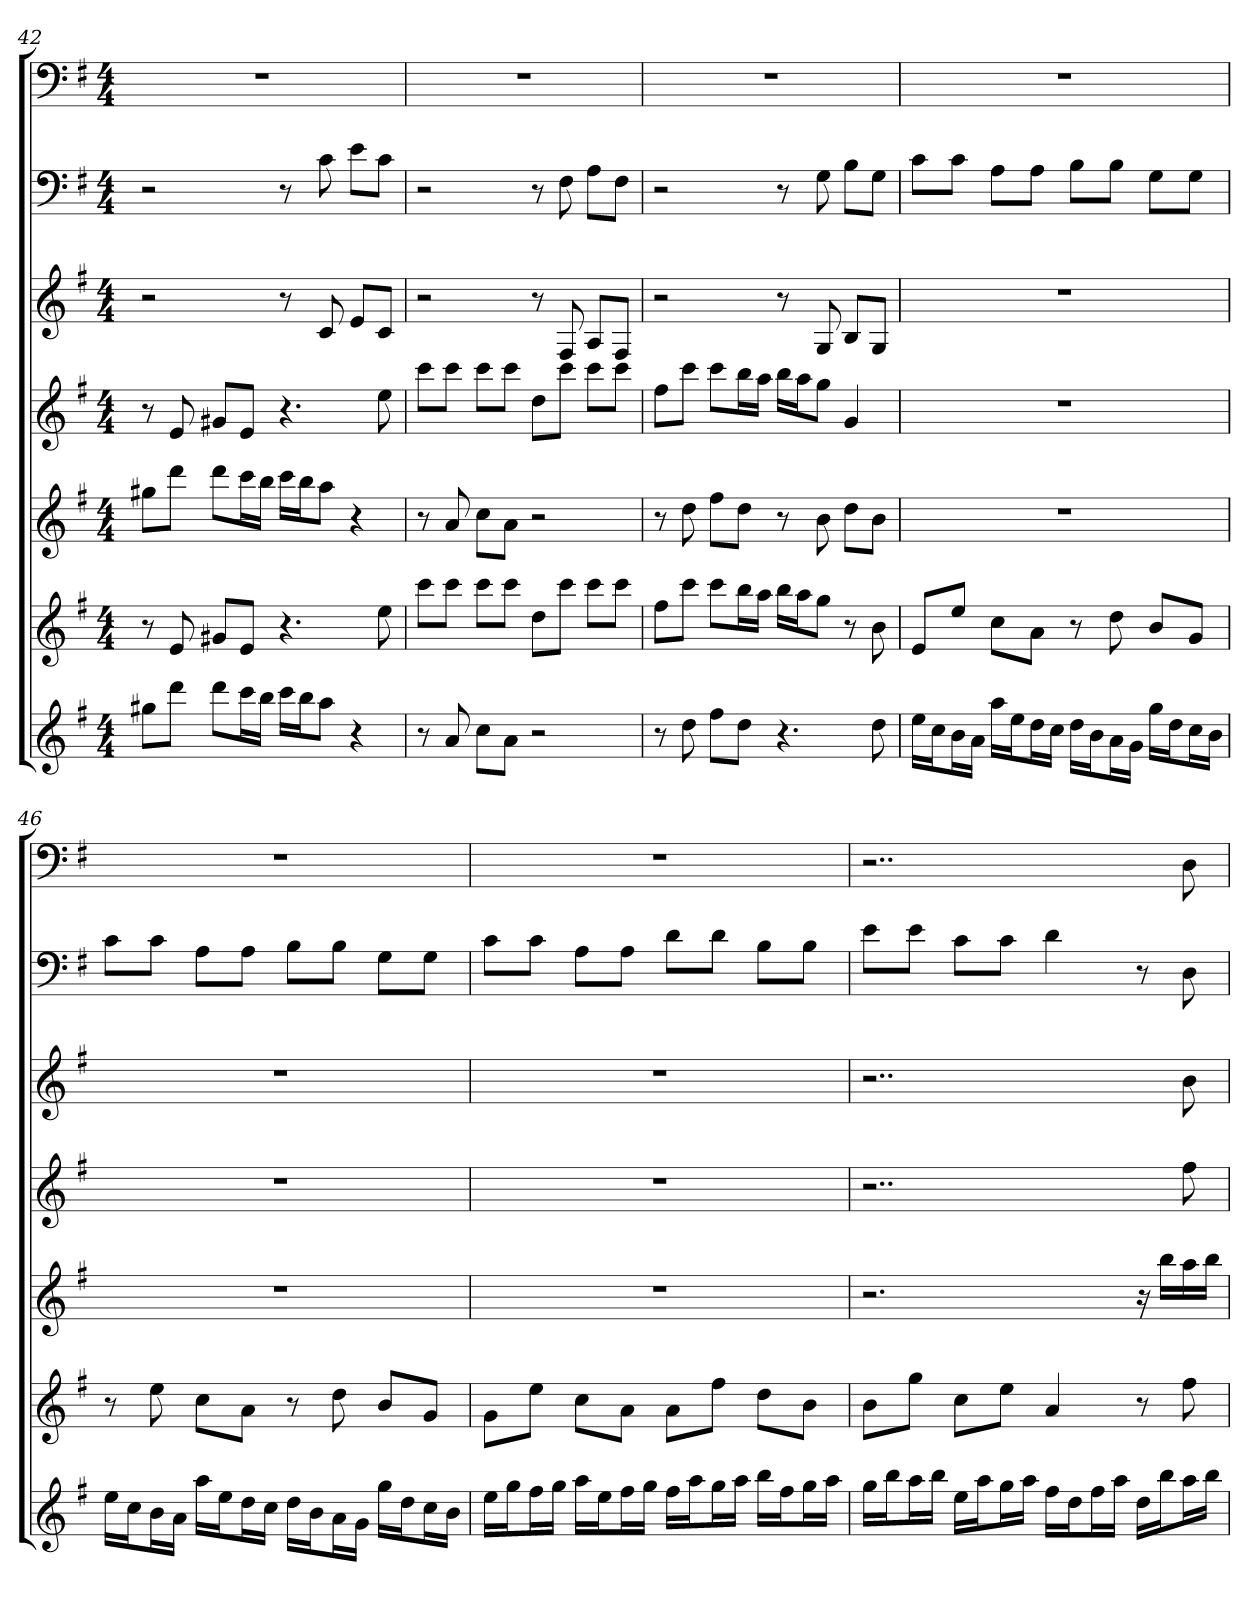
**kern	**kern	**kern	**kern	**kern	**kern	**kern
*part7	*part6	*part5	*part4	*part3	*part2	*part1
*staff7	*staff6	*staff5	*staff4	*staff3	*staff2	*staff1
*k[f#]	*k[f#]	*k[f#]	*k[f#]	*k[f#]	*k[f#]	*k[f#]
*e:	*e:	*e:	*e:	*e:	*e:	*e:
*M4/4	*M4/4	*M4/4	*M4/4	*M4/4	*M4/4	*M4/4
=42	=42	=42	=42	=42	=42	=42
8gg#XL	8r	8gg#XL	8r	2r	2r	1r
8dddJ	8e	8dddJ	8e	.	.	.
8dddL	8g#XL	8dddL	8g#XL	.	.	.
16cccL	8eJ	16cccL	8eJ	.	.	.
16bbJJ	.	16bbJJ	.	.	.	.
16cccLL	4.r	16cccLL	4.r	8r	8r	.
16bbJ	.	16bbJ	.	.	.	.
8aaJ	.	8aaJ	.	8c	8c	.
4r	.	4r	.	8eL	8eL	.
.	8ee	.	8ee	8cJ	8cJ	.
=43	=43	=43	=43	=43	=43	=43
8r	8cccL	8r	8cccL	2r	2r	1r
8a	8cccJ	8a	8cccJ	.	.	.
8ccL	8cccL	8ccL	8cccL	.	.	.
8aJ	8cccJ	8aJ	8cccJ	.	.	.
2r	8ddL	2r	8ddL	8r	8r	.
.	8cccJ	.	8cccJ	8F#	8F#	.
.	8cccL	.	8cccL	8AL	8AL	.
.	8cccJ	.	8cccJ	8F#J	8F#J	.
=44	=44	=44	=44	=44	=44	=44
8r	8ff#L	8r	8ff#L	2r	2r	1r
8dd	8cccJ	8dd	8cccJ	.	.	.
8ff#L	8cccL	8ff#L	8cccL	.	.	.
8ddJ	16bbL	8ddJ	16bbL	.	.	.
.	16aaJJ	.	16aaJJ	.	.	.
4.r	16bbLL	8r	16bbLL	8r	8r	.
.	16aaJ	.	16aaJ	.	.	.
.	8ggJ	8b	8ggJ	8G	8G	.
.	8r	8ddL	4g	8BL	8BL	.
8dd	8b	8bJ	.	8GJ	8GJ	.
=45	=45	=45	=45	=45	=45	=45
16eeLL	8eL	1r	1r	1r	8cL	1r
16ccJ	.	.	.	.	.	.
16bL	8eeJ	.	.	.	8cJ	.
16aJJ	.	.	.	.	.	.
16aaLL	8ccL	.	.	.	8AL	.
16eeJ	.	.	.	.	.	.
16ddL	8aJ	.	.	.	8AJ	.
16ccJJ	.	.	.	.	.	.
16ddLL	8r	.	.	.	8BL	.
16bJ	.	.	.	.	.	.
16aL	8dd	.	.	.	8BJ	.
16gJJ	.	.	.	.	.	.
16ggLL	8bL	.	.	.	8GL	.
16ddJ	.	.	.	.	.	.
16ccL	8gJ	.	.	.	8GJ	.
16bJJ	.	.	.	.	.	.
=46	=46	=46	=46	=46	=46	=46
16eeLL	8r	1r	1r	1r	8cL	1r
16ccJ	.	.	.	.	.	.
16bL	8ee	.	.	.	8cJ	.
16aJJ	.	.	.	.	.	.
16aaLL	8ccL	.	.	.	8AL	.
16eeJ	.	.	.	.	.	.
16ddL	8aJ	.	.	.	8AJ	.
16ccJJ	.	.	.	.	.	.
16ddLL	8r	.	.	.	8BL	.
16bJ	.	.	.	.	.	.
16aL	8dd	.	.	.	8BJ	.
16gJJ	.	.	.	.	.	.
16ggLL	8bL	.	.	.	8GL	.
16ddJ	.	.	.	.	.	.
16ccL	8gJ	.	.	.	8GJ	.
16bJJ	.	.	.	.	.	.
=47	=47	=47	=47	=47	=47	=47
16eeLL	8gL	1r	1r	1r	8cL	1r
16ggJ	.	.	.	.	.	.
16ff#L	8eeJ	.	.	.	8cJ	.
16ggJJ	.	.	.	.	.	.
16aaLL	8ccL	.	.	.	8AL	.
16eeJ	.	.	.	.	.	.
16ff#L	8aJ	.	.	.	8AJ	.
16ggJJ	.	.	.	.	.	.
16ff#LL	8aL	.	.	.	8dL	.
16aaJ	.	.	.	.	.	.
16ggL	8ff#J	.	.	.	8dJ	.
16aaJJ	.	.	.	.	.	.
16bbLL	8ddL	.	.	.	8BL	.
16ff#J	.	.	.	.	.	.
16ggL	8bJ	.	.	.	8BJ	.
16aaJJ	.	.	.	.	.	.
=48	=48	=48	=48	=48	=48	=48
16ggLL	8bL	2.r	2..r	2..r	8eL	2..r
16bbJ	.	.	.	.	.	.
16aaL	8ggJ	.	.	.	8eJ	.
16bbJJ	.	.	.	.	.	.
16eeLL	8ccL	.	.	.	8cL	.
16aaJ	.	.	.	.	.	.
16ggL	8eeJ	.	.	.	8cJ	.
16aaJJ	.	.	.	.	.	.
16ff#LL	4a	.	.	.	4d	.
16ddJ	.	.	.	.	.	.
16ff#L	.	.	.	.	.	.
16aaJJ	.	.	.	.	.	.
16ddLL	8r	16r	.	.	8r	.
16bbJ	.	16bbLL	.	.	.	.
16aaL	8ff#	16aa	8ff#	8b	8D	8D
16bbJJ	.	16bbJJ	.	.	.	.
=	=	=	=	=	=	=
*-	*-	*-	*-	*-	*-	*-
